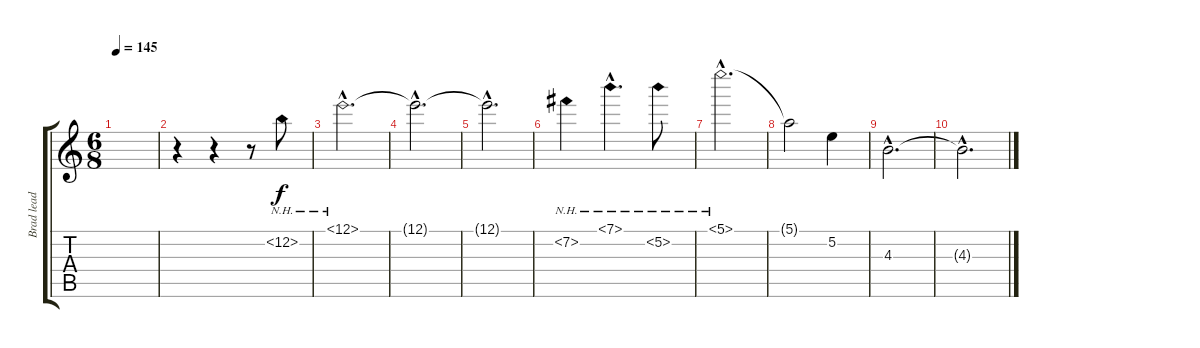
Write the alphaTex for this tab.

\track ("Brad lead" "Brad lead") {instrument distortionguitar}
\staff {score tabs}
\tuning (E4 B3 G3 D3 A2 E2) {hide}
\ts (6 8)
\tempo 145
\clef g2
\ks c
|
r.4 r.4 r.8 12.2{nh}.8 |
12.1{nh hac}.2{d} |
12.1{hac t}.2{d} |
12.1{hac t}.2{d} |
7.2{nh}.4 7.1{nh hac}.4{d} 5.2{nh}.8 |
5.1{nh hac}.2{d} |
5.1{t}.2 5.2.4 |
4.3{hac}.2{d} |
4.3{hac t}.2{d}
